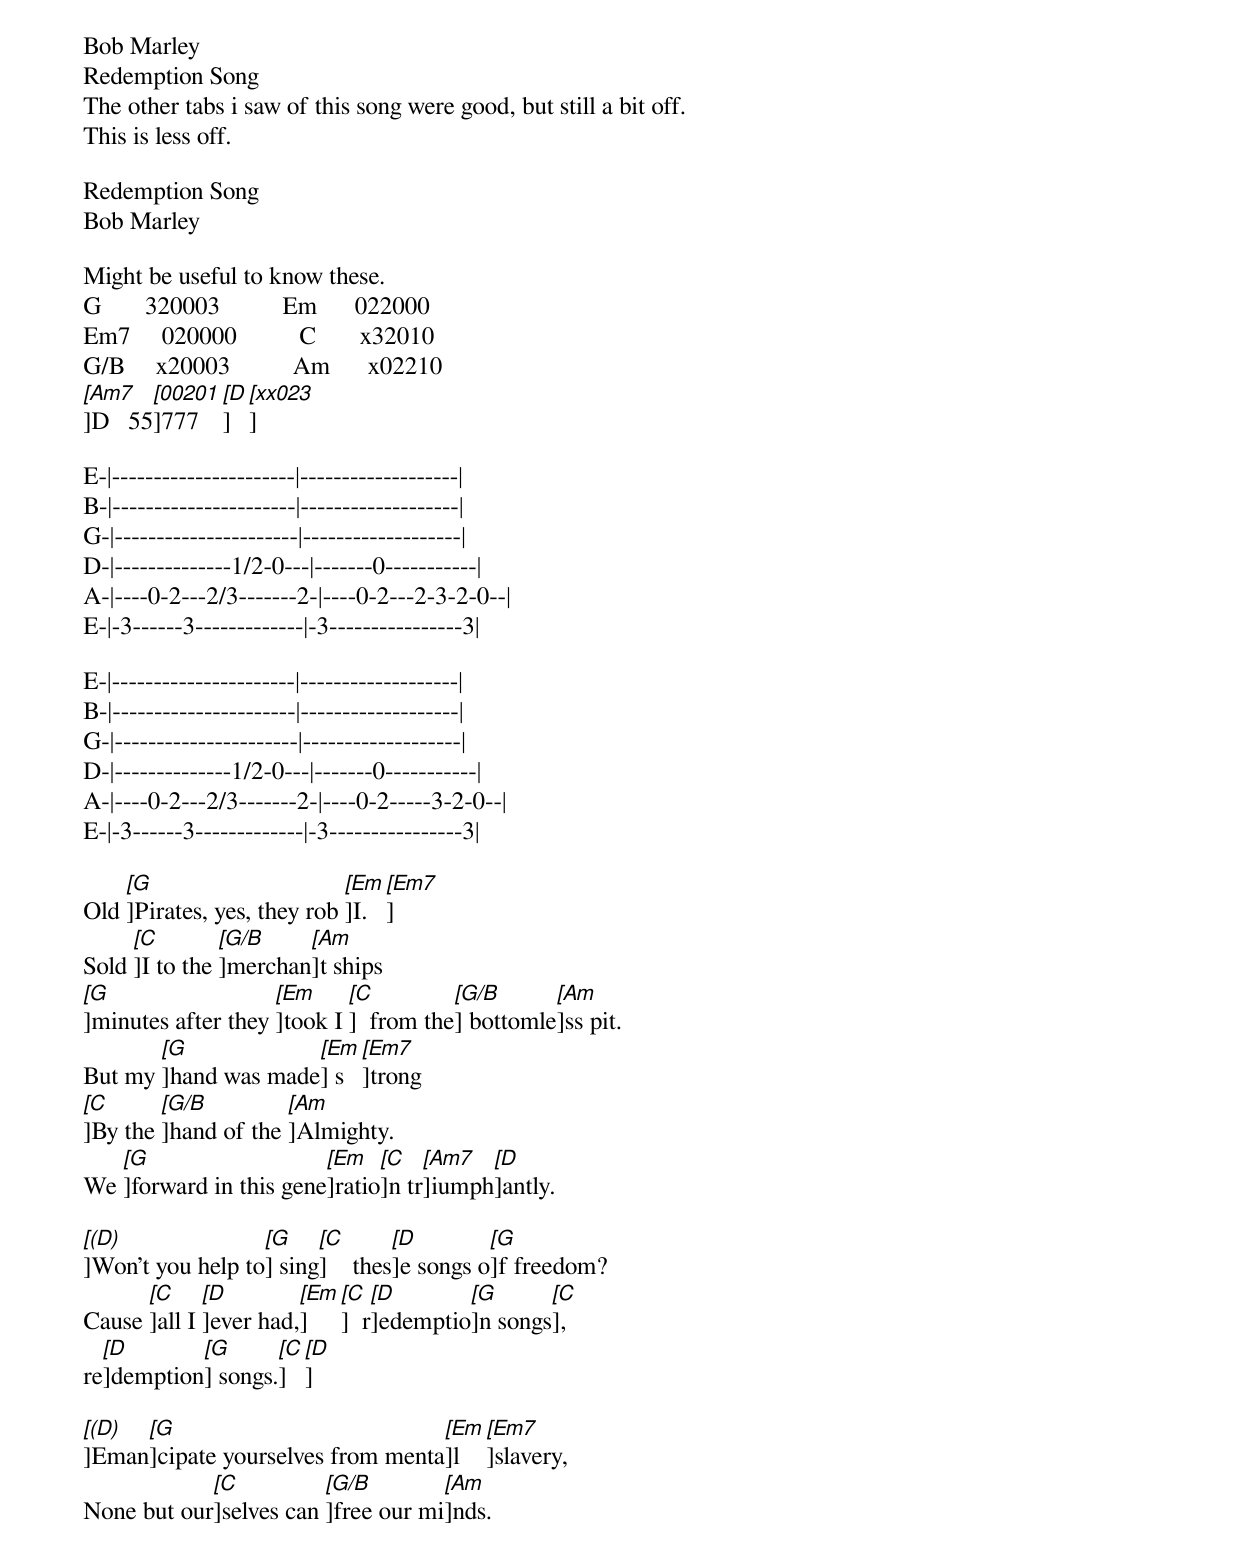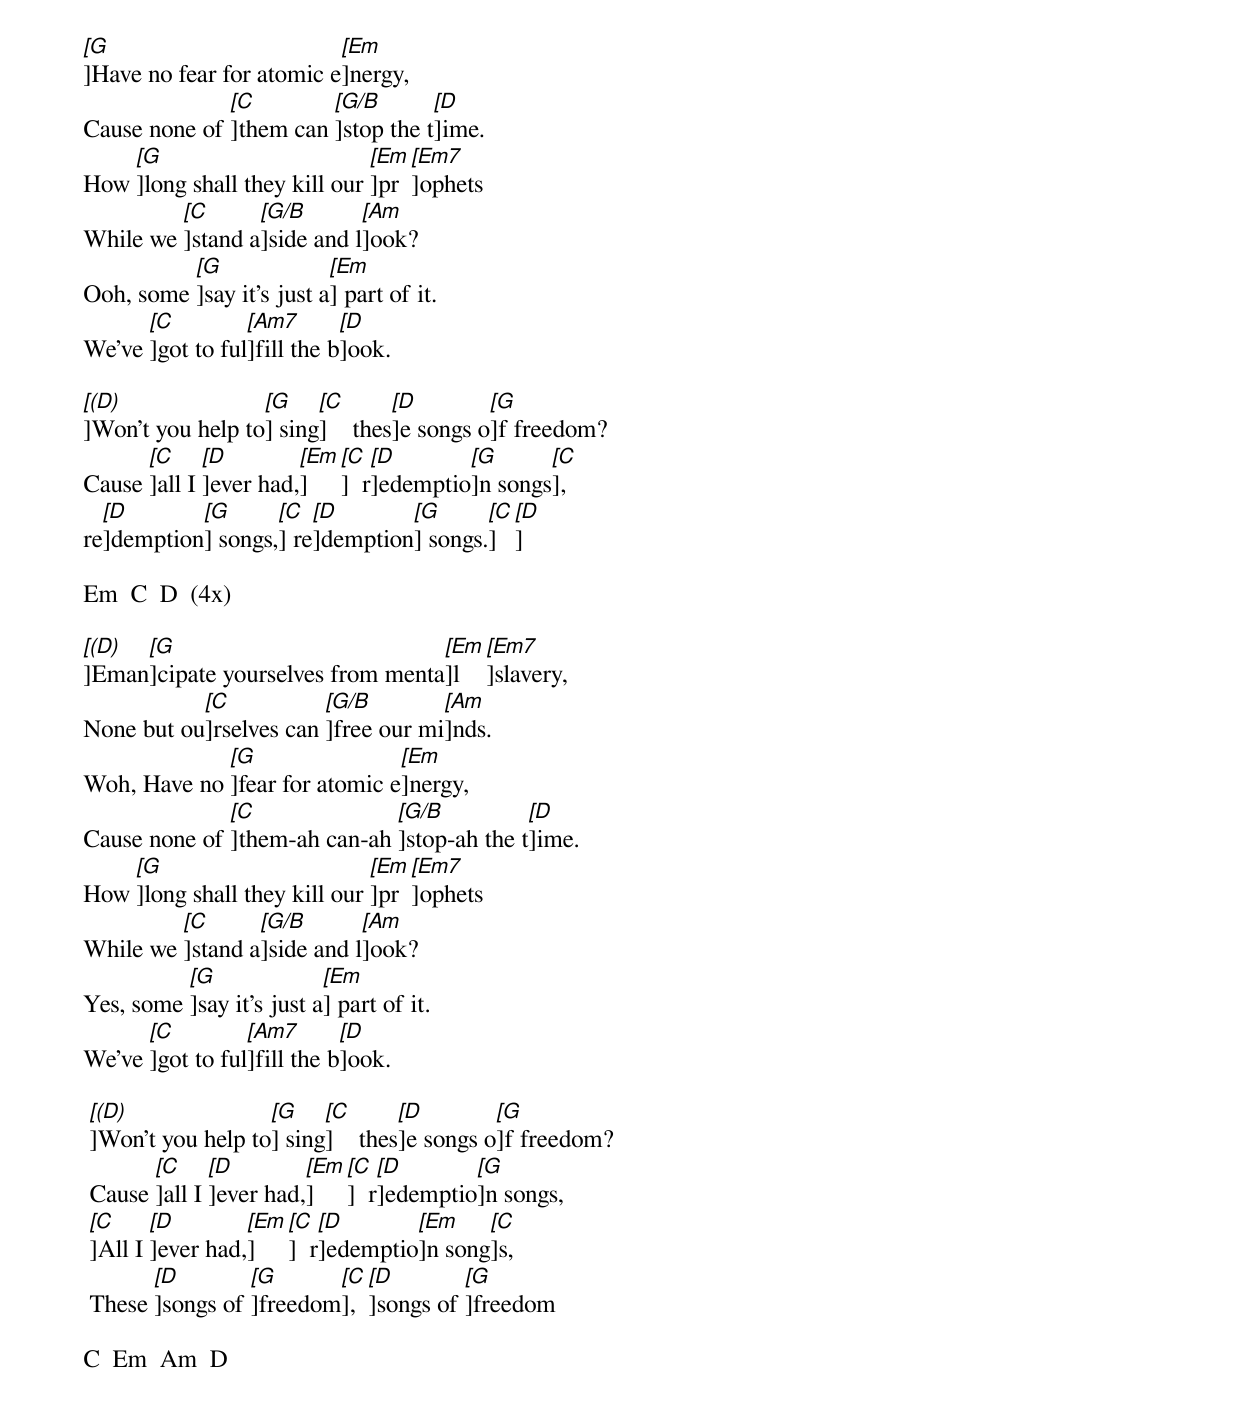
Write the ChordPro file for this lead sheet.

Bob Marley
Redemption Song
The other tabs i saw of this song were good, but still a bit off.
This is less off.

Redemption Song
Bob Marley

Might be useful to know these.
G       320003          Em      022000
Em7     020000          C       x32010
G/B     x20003          Am      x02210
[[Am7]]D   55[[00201]]777[[D]][[xx023]]

E-|----------------------|-------------------|
B-|----------------------|-------------------|
G-|----------------------|-------------------|
D-|--------------1/2-0---|-------0-----------|
A-|----0-2---2/3-------2-|----0-2---2-3-2-0--|
E-|-3------3-------------|-3----------------3|

E-|----------------------|-------------------|
B-|----------------------|-------------------|
G-|----------------------|-------------------|
D-|--------------1/2-0---|-------0-----------|
A-|----0-2---2/3-------2-|----0-2-----3-2-0--|
E-|-3------3-------------|-3----------------3|

Old [[G]]Pirates, yes, they rob [[Em]]I.[[Em7]]
Sold [[C]]I to the [[G/B]]merchan[[Am]]t ships
[[G]]minutes after they [[Em]]took I [[C]]  from the[[G/B]] bottomle[[Am]]ss pit.
But my [[G]]hand was made[[Em]] s[[Em7]]trong
[[C]]By the [[G/B]]hand of the [[Am]]Almighty.
We [[G]]forward in this gene[[Em]]ratio[[C]]n tr[[Am7]]iumph[[D]]antly.

[[(D)]]Won't you help to[[G]] sing[[C]]    thes[[D]]e songs o[[G]]f freedom?
Cause [[C]]all I [[D]]ever had,[[Em]]    [[C]]  r[[D]]edemptio[[G]]n songs[[C]],
re[[D]]demption[[G]] songs.[[C]][[D]]

[[(D)]]Eman[[G]]cipate yourselves from menta[[Em]]l [[Em7]]slavery,
None but our[[C]]selves can [[G/B]]free our mi[[Am]]nds.
[[G]]Have no fear for atomic e[[Em]]nergy,
Cause none of [[C]]them can [[G/B]]stop the t[[D]]ime.
How [[G]]long shall they kill our [[Em]]pr[[Em7]]ophets
While we [[C]]stand a[[G/B]]side and l[[Am]]ook?
Ooh, some [[G]]say it's just a[[Em]] part of it.
We've [[C]]got to ful[[Am7]]fill the b[[D]]ook.

[[(D)]]Won't you help to[[G]] sing[[C]]    thes[[D]]e songs o[[G]]f freedom?
Cause [[C]]all I [[D]]ever had,[[Em]]    [[C]]  r[[D]]edemptio[[G]]n songs[[C]],
re[[D]]demption[[G]] songs,[[C]] re[[D]]demption[[G]] songs.[[C]][[D]]

Em  C  D  (4x)

[[(D)]]Eman[[G]]cipate yourselves from menta[[Em]]l [[Em7]]slavery,
None but ou[[C]]rselves can [[G/B]]free our mi[[Am]]nds.
Woh, Have no [[G]]fear for atomic e[[Em]]nergy,
Cause none of [[C]]them-ah can-ah [[G/B]]stop-ah the t[[D]]ime.
How [[G]]long shall they kill our [[Em]]pr[[Em7]]ophets
While we [[C]]stand a[[G/B]]side and l[[Am]]ook?
Yes, some [[G]]say it's just a[[Em]] part of it.
We've [[C]]got to ful[[Am7]]fill the b[[D]]ook.

 [[(D)]]Won't you help to[[G]] sing[[C]]    thes[[D]]e songs o[[G]]f freedom?
 Cause [[C]]all I [[D]]ever had,[[Em]]    [[C]]  r[[D]]edemptio[[G]]n songs,
 [[C]]All I [[D]]ever had,[[Em]]    [[C]]  r[[D]]edemptio[[Em]]n song[[C]]s,
 These [[D]]songs of [[G]]freedom[[C]],  [[D]]songs of [[G]]freedom

C  Em  Am  D
